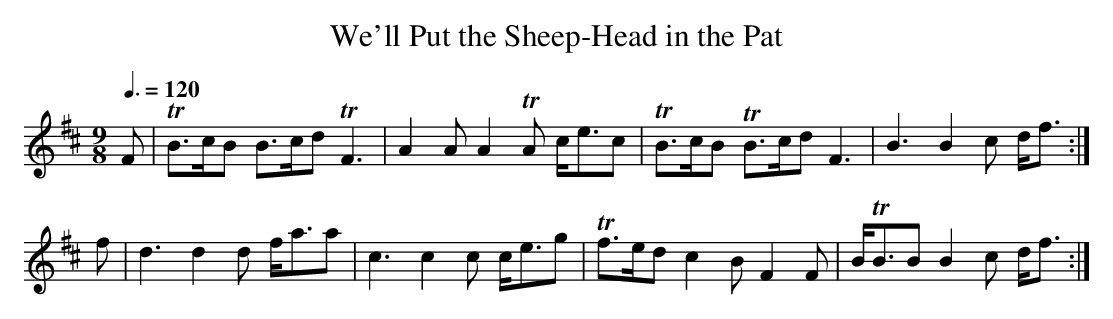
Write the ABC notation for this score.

X:1
T:We'll Put the Sheep-Head in the Pat
M:9/8
L:1/8
Q:3/8=120
K:B Minor
F|TB>cB B>cd TF3  |A2A A2TA c<ec|TB>cB TB>cd F3 |B3    B2c d<f:|
f| d3   d2d   f<aa|c3  c2c  c<eg|Tf>ed  c2B  F2F|B<TBB B2c d<f:|
